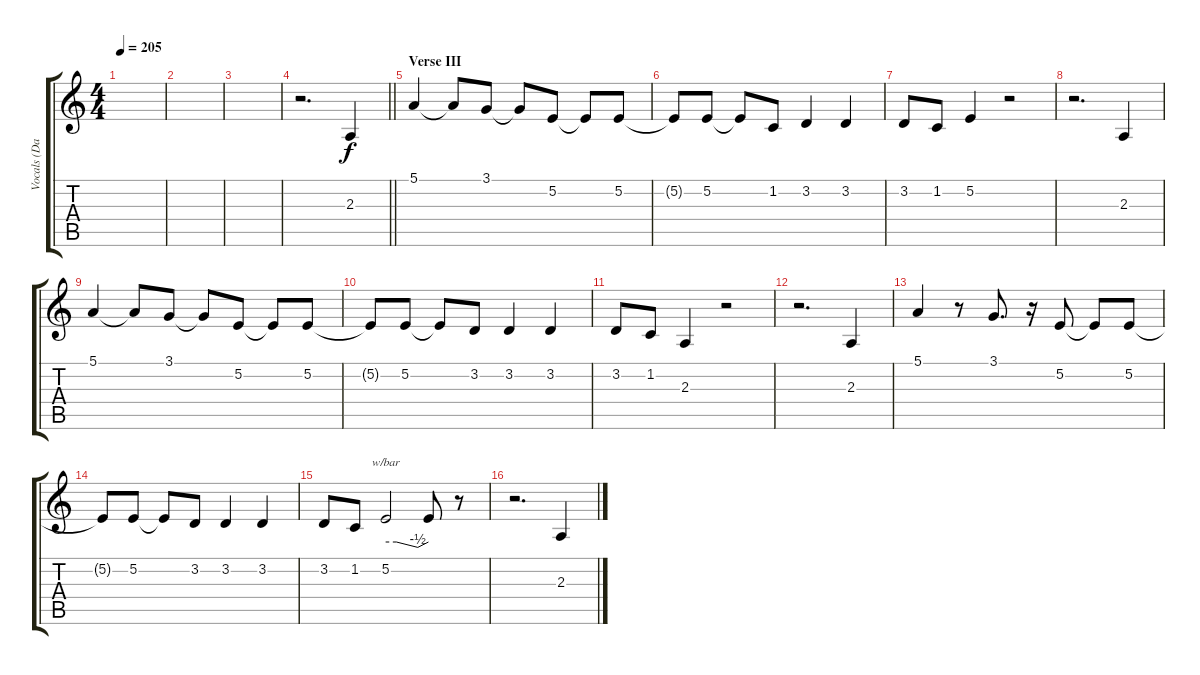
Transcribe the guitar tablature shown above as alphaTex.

\track ("Vocals (Dave Mustaine)" "Vocals (Da") {instrument lead2sawtooth}
\staff {score tabs}
\tuning (E4 B3 G3 D3 A2 E2) {hide}
\ts (4 4)
\tempo 205
\clef g2
\ks c
|
|
|
\barLineRight lightlight
r.2{d} 2.3.4 |
\section ("" "Verse III")
5.1.4 5.1{t}.8 3.1.8 3.1{t}.8 5.2.8 5.2{t}.8 5.2.8 |
5.2{t}.8 5.2.8 5.2{t}.8 1.2.8 3.2.4 3.2.4 |
3.2.8 1.2.8 5.2.4 r.2 |
r.2{d} 2.3.4 |
5.1.4 5.1{t}.8 3.1.8 3.1{t}.8 5.2.8 5.2{t}.8 5.2.8 |
5.2{t}.8 5.2.8 5.2{t}.8 3.2.8 3.2.4 3.2.4 |
3.2.8 1.2.8 2.3.4 r.2 |
r.2{d} 2.3.4 |
5.1.4 r.8 3.1.8{d} r.16 5.2.8 5.2{t}.8 5.2.8 |
5.2{t}.8 5.2.8 5.2{t}.8 3.2.8 3.2.4 3.2.4 |
3.2.8 1.2.8 5.2.2{tbe (custom default 0 0 15 0 45 -2 60 0)} 5.2{t}.8 r.8 |
r.2{d} 2.3.4
